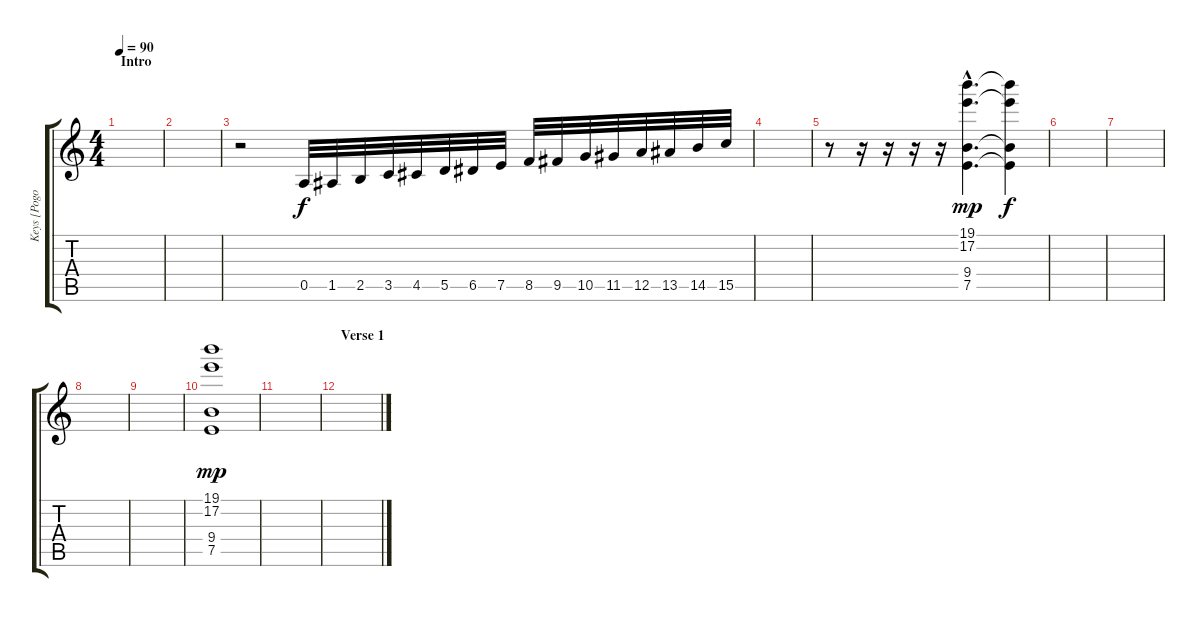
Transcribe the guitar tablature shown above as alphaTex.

\track ("Keys [Pogo]" "Keys [Pogo") {instrument overdrivenguitar}
\staff {score tabs}
\tuning (E4 B3 G3 D3 A2 E2) {hide}
\ts (4 4)
\section ("" "Intro")
\tempo 90
\clef g2
\ks c
|
|
r.2 0.5.32 1.5.32 2.5.32 3.5.32 4.5.32 5.5.32 6.5.32 7.5.32 8.5.32 9.5.32 10.5.32 11.5.32 12.5.32 13.5.32 14.5.32 15.5.32 |
|
r.8 r.16 r.16 r.16 r.16 (19.1{hac} 17.2{hac} 9.4{hac} 7.5{hac}).4{d dy mp} (19.1{t} 17.2{t} 9.4{t} 7.5{t}).4{dy f} |
|
|
|
|
(19.1 17.2 9.4 7.5).1{dy mp} |
|
\section ("" "Verse 1")
